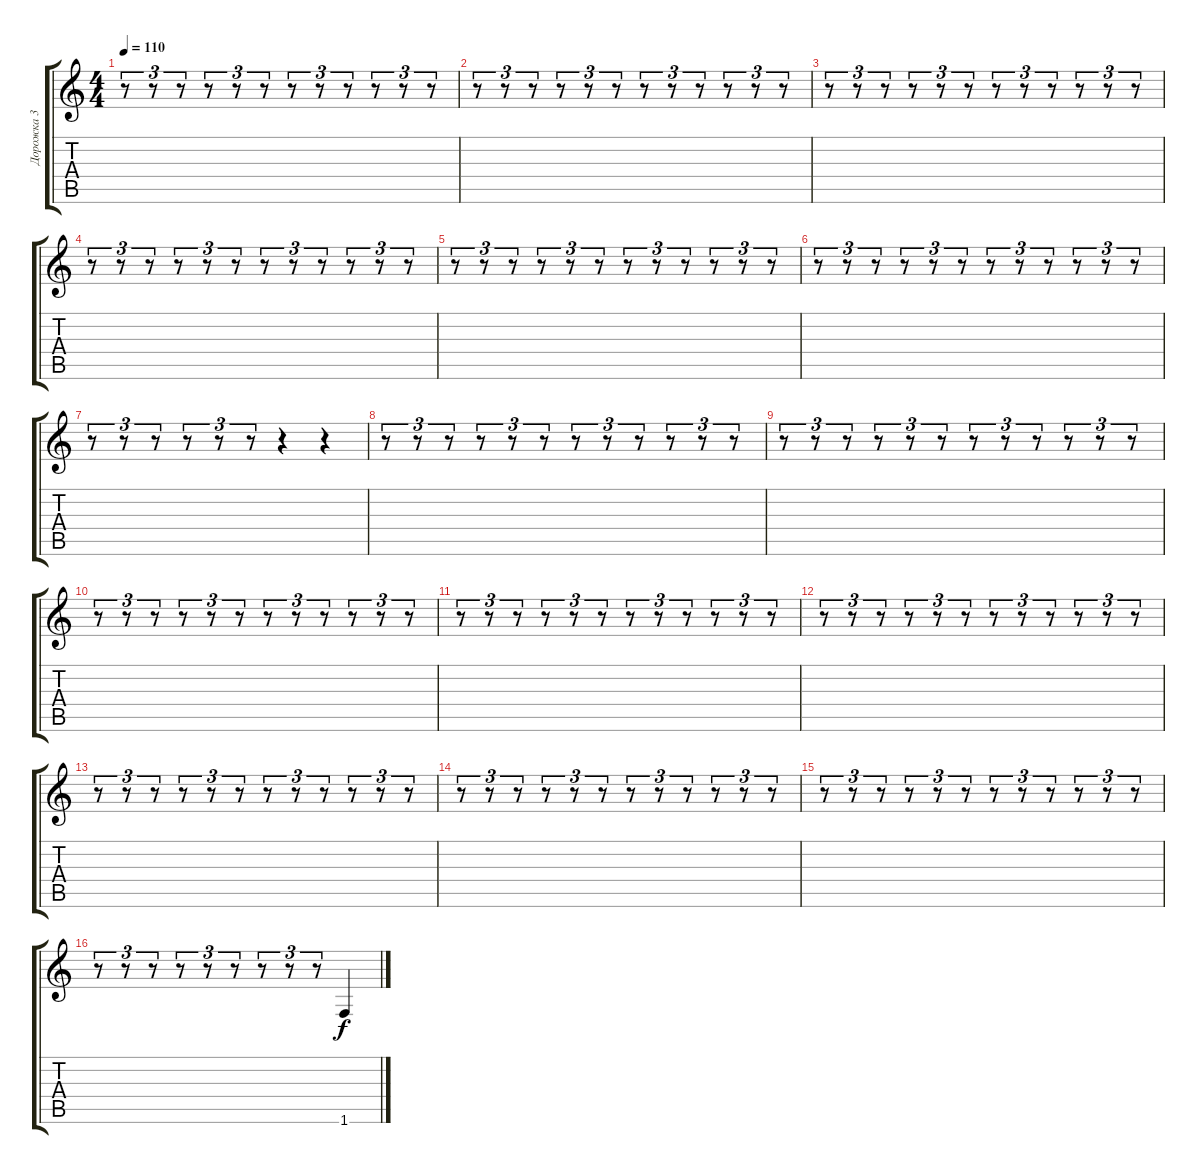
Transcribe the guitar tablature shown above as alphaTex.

\track ("Дорожка 3" "Дорожка 3") {instrument electricbassfinger}
\staff {score tabs}
\tuning (E4 B3 G3 D3 A2 E2) {hide}
\ts (4 4)
\tempo 110
\clef g2
\ks c
r.8{tu (3 2) dy f} r.8{tu (3 2)} r.8{tu (3 2)} r.8{tu (3 2)} r.8{tu (3 2)} r.8{tu (3 2)} r.8{tu (3 2)} r.8{tu (3 2)} r.8{tu (3 2)} r.8{tu (3 2)} r.8{tu (3 2)} r.8{tu (3 2)} |
r.8{tu (3 2)} r.8{tu (3 2)} r.8{tu (3 2)} r.8{tu (3 2)} r.8{tu (3 2)} r.8{tu (3 2)} r.8{tu (3 2)} r.8{tu (3 2)} r.8{tu (3 2)} r.8{tu (3 2)} r.8{tu (3 2)} r.8{tu (3 2)} |
r.8{tu (3 2)} r.8{tu (3 2)} r.8{tu (3 2)} r.8{tu (3 2)} r.8{tu (3 2)} r.8{tu (3 2)} r.8{tu (3 2)} r.8{tu (3 2)} r.8{tu (3 2)} r.8{tu (3 2)} r.8{tu (3 2)} r.8{tu (3 2)} |
r.8{tu (3 2)} r.8{tu (3 2)} r.8{tu (3 2)} r.8{tu (3 2)} r.8{tu (3 2)} r.8{tu (3 2)} r.8{tu (3 2)} r.8{tu (3 2)} r.8{tu (3 2)} r.8{tu (3 2)} r.8{tu (3 2)} r.8{tu (3 2)} |
r.8{tu (3 2)} r.8{tu (3 2)} r.8{tu (3 2)} r.8{tu (3 2)} r.8{tu (3 2)} r.8{tu (3 2)} r.8{tu (3 2)} r.8{tu (3 2)} r.8{tu (3 2)} r.8{tu (3 2)} r.8{tu (3 2)} r.8{tu (3 2)} |
r.8{tu (3 2)} r.8{tu (3 2)} r.8{tu (3 2)} r.8{tu (3 2)} r.8{tu (3 2)} r.8{tu (3 2)} r.8{tu (3 2)} r.8{tu (3 2)} r.8{tu (3 2)} r.8{tu (3 2)} r.8{tu (3 2)} r.8{tu (3 2)} |
r.8{tu (3 2)} r.8{tu (3 2)} r.8{tu (3 2)} r.8{tu (3 2)} r.8{tu (3 2)} r.8{tu (3 2)} r.4 r.4 |
r.8{tu (3 2)} r.8{tu (3 2)} r.8{tu (3 2)} r.8{tu (3 2)} r.8{tu (3 2)} r.8{tu (3 2)} r.8{tu (3 2)} r.8{tu (3 2)} r.8{tu (3 2)} r.8{tu (3 2)} r.8{tu (3 2)} r.8{tu (3 2)} |
r.8{tu (3 2)} r.8{tu (3 2)} r.8{tu (3 2)} r.8{tu (3 2)} r.8{tu (3 2)} r.8{tu (3 2)} r.8{tu (3 2)} r.8{tu (3 2)} r.8{tu (3 2)} r.8{tu (3 2)} r.8{tu (3 2)} r.8{tu (3 2)} |
r.8{tu (3 2)} r.8{tu (3 2)} r.8{tu (3 2)} r.8{tu (3 2)} r.8{tu (3 2)} r.8{tu (3 2)} r.8{tu (3 2)} r.8{tu (3 2)} r.8{tu (3 2)} r.8{tu (3 2)} r.8{tu (3 2)} r.8{tu (3 2)} |
r.8{tu (3 2)} r.8{tu (3 2)} r.8{tu (3 2)} r.8{tu (3 2)} r.8{tu (3 2)} r.8{tu (3 2)} r.8{tu (3 2)} r.8{tu (3 2)} r.8{tu (3 2)} r.8{tu (3 2)} r.8{tu (3 2)} r.8{tu (3 2)} |
r.8{tu (3 2)} r.8{tu (3 2)} r.8{tu (3 2)} r.8{tu (3 2)} r.8{tu (3 2)} r.8{tu (3 2)} r.8{tu (3 2)} r.8{tu (3 2)} r.8{tu (3 2)} r.8{tu (3 2)} r.8{tu (3 2)} r.8{tu (3 2)} |
r.8{tu (3 2)} r.8{tu (3 2)} r.8{tu (3 2)} r.8{tu (3 2)} r.8{tu (3 2)} r.8{tu (3 2)} r.8{tu (3 2)} r.8{tu (3 2)} r.8{tu (3 2)} r.8{tu (3 2)} r.8{tu (3 2)} r.8{tu (3 2)} |
r.8{tu (3 2)} r.8{tu (3 2)} r.8{tu (3 2)} r.8{tu (3 2)} r.8{tu (3 2)} r.8{tu (3 2)} r.8{tu (3 2)} r.8{tu (3 2)} r.8{tu (3 2)} r.8{tu (3 2)} r.8{tu (3 2)} r.8{tu (3 2)} |
r.8{tu (3 2)} r.8{tu (3 2)} r.8{tu (3 2)} r.8{tu (3 2)} r.8{tu (3 2)} r.8{tu (3 2)} r.8{tu (3 2)} r.8{tu (3 2)} r.8{tu (3 2)} r.8{tu (3 2)} r.8{tu (3 2)} r.8{tu (3 2)} |
r.8{tu (3 2)} r.8{tu (3 2)} r.8{tu (3 2)} r.8{tu (3 2)} r.8{tu (3 2)} r.8{tu (3 2)} r.8{tu (3 2)} r.8{tu (3 2)} r.8{tu (3 2)} 1.6.4
